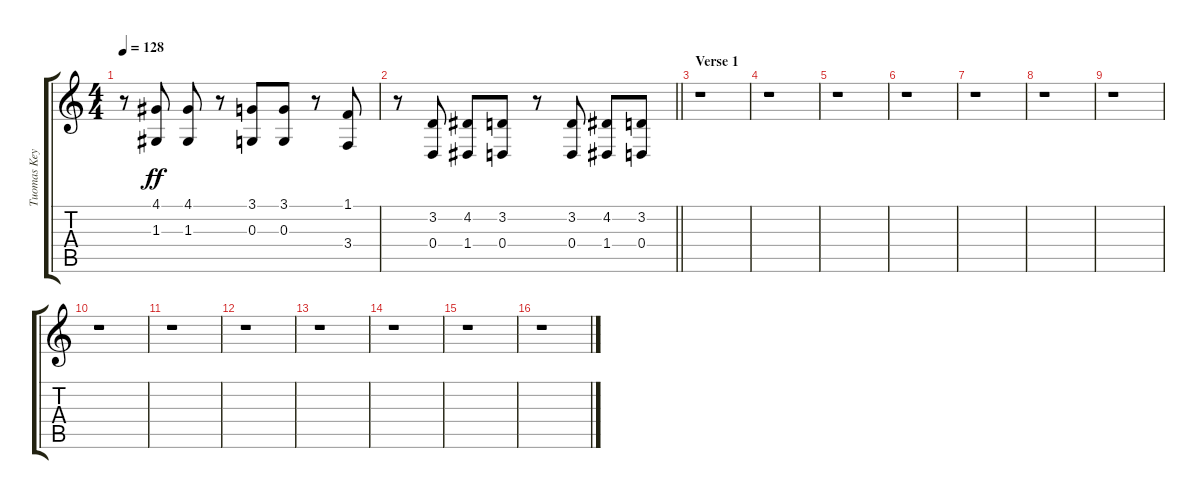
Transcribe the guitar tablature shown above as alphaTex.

\track ("Tuomas Keyboard 4" "Tuomas Key") {instrument stringensemble1}
\staff {score tabs}
\tuning (E4 B3 G3 D3 A2 E2) {hide}
\ts (4 4)
\tempo 128
\clef g2
\ks c
r.8{dy f} (4.1 1.3).8{dy ff} (4.1 1.3).8 r.8 (3.1 0.3).8 (3.1 0.3).8 r.8 (1.1 3.4).8 |
\barLineRight lightlight
r.8 (3.2 0.4).8 (4.2 1.4).8 (3.2 0.4).8 r.8 (3.2 0.4).8 (4.2 1.4).8 (3.2 0.4).8 |
\section ("" "Verse 1")
r.1 |
r.1 |
r.1 |
r.1 |
r.1 |
r.1 |
r.1 |
r.1 |
r.1 |
r.1 |
r.1 |
r.1 |
r.1 |
r.1
